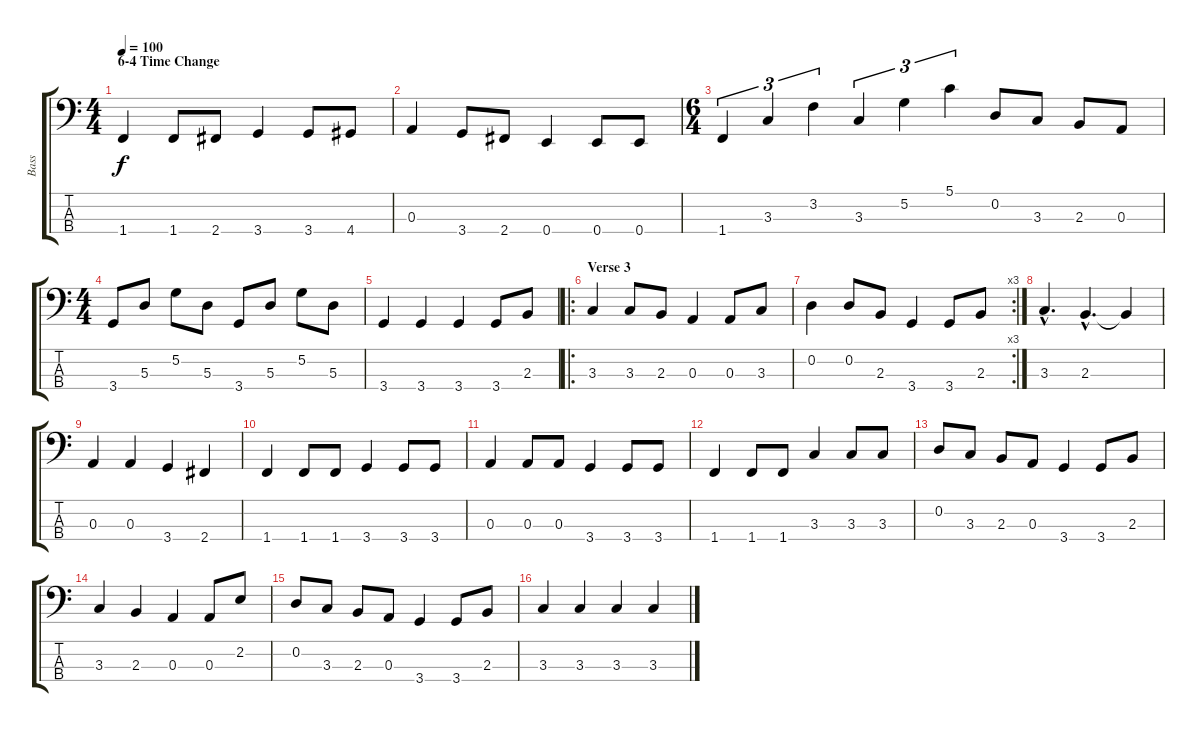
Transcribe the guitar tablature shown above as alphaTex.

\track ("Bass" "Bass") {instrument electricbasspick}
\staff {score tabs}
\tuning (G2 D2 A1 E1) {hide}
\ts (4 4)
\section ("" "6-4 Time Change")
\tempo 100
\clef f4
\ks c
1.4.4{dy f} 1.4.8 2.4.8 3.4.4 3.4.8 4.4.8 |
0.3.4 3.4.8 2.4.8 0.4.4 0.4.8 0.4.8 |
\ts (6 4)
1.4.4{tu (3 2)} 3.3.4{tu (3 2)} 3.2.4{tu (3 2)} 3.3.4{tu (3 2)} 5.2.4{tu (3 2)} 5.1.4{tu (3 2)} 0.2.8 3.3.8 2.3.8 0.3.8 |
\ts (4 4)
3.4.8 5.3.8 5.2.8 5.3.8 3.4.8 5.3.8 5.2.8 5.3.8 |
3.4.4 3.4.4 3.4.4 3.4.8 2.3.8 |
\ro
\section ("" "Verse 3")
3.3.4 3.3.8 2.3.8 0.3.4 0.3.8 3.3.8 |
\rc 3
0.2.4 0.2.8 2.3.8 3.4.4 3.4.8 2.3.8 |
3.3{hac}.4{d} 2.3{hac}.4{d} 2.3{t}.4 |
0.3.4 0.3.4 3.4.4 2.4.4 |
1.4.4 1.4.8 1.4.8 3.4.4 3.4.8 3.4.8 |
0.3.4 0.3.8 0.3.8 3.4.4 3.4.8 3.4.8 |
1.4.4 1.4.8 1.4.8 3.3.4 3.3.8 3.3.8 |
0.2.8 3.3.8 2.3.8 0.3.8 3.4.4 3.4.8 2.3.8 |
3.3.4 2.3.4 0.3.4 0.3.8 2.2.8 |
0.2.8 3.3.8 2.3.8 0.3.8 3.4.4 3.4.8 2.3.8 |
3.3.4 3.3.4 3.3.4 3.3.4
